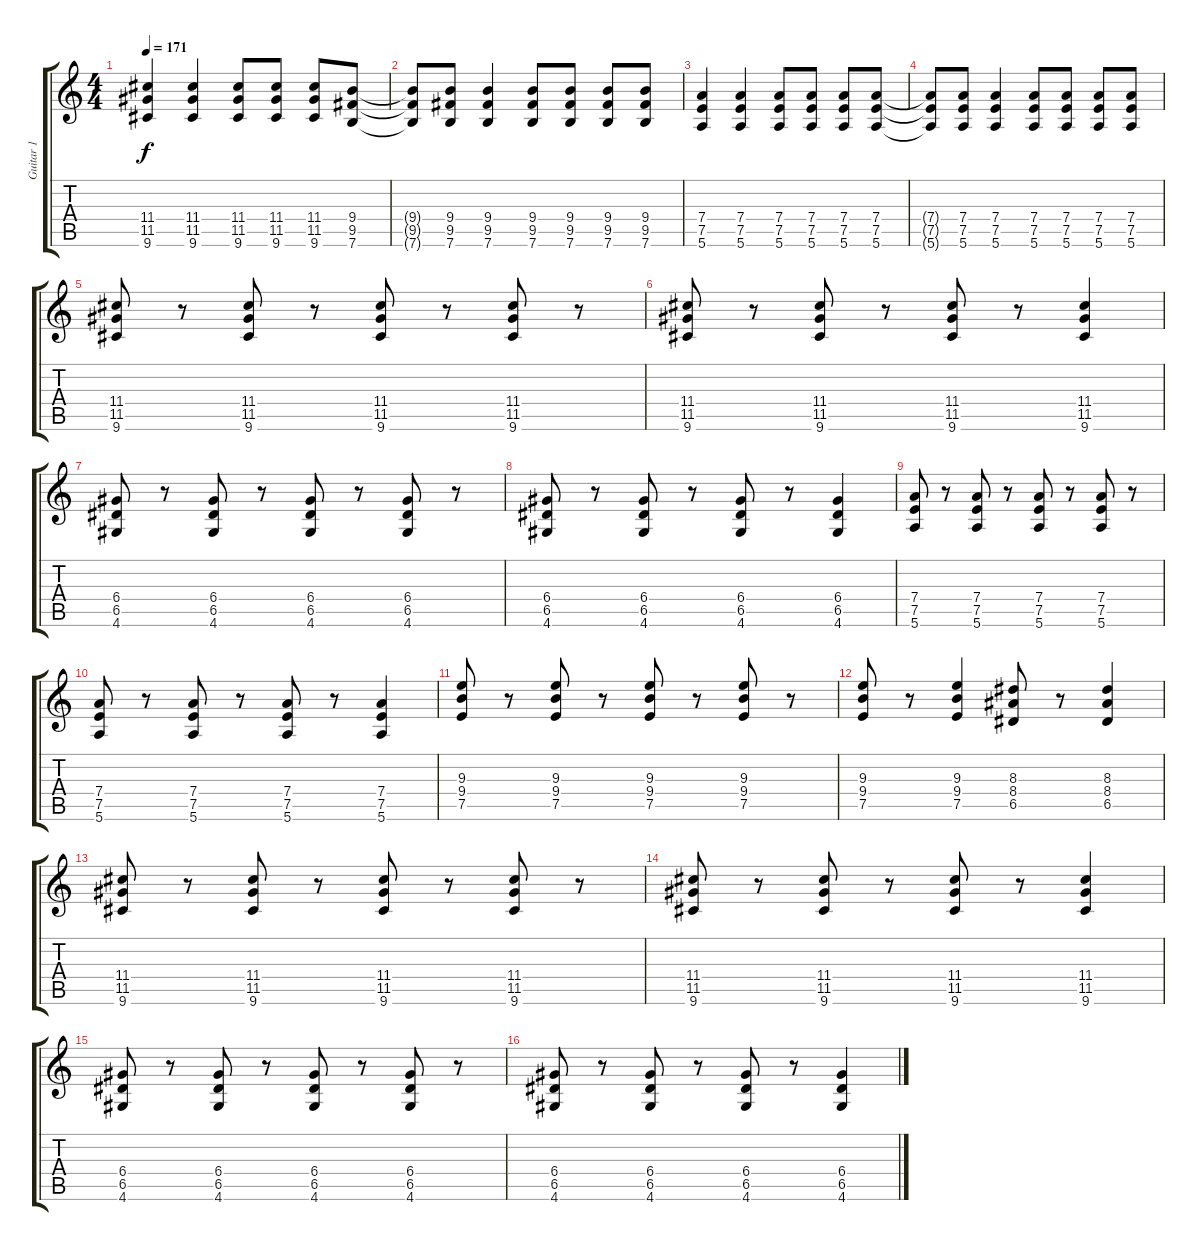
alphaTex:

\track ("Guitar 1" "Guitar 1") {instrument overdrivenguitar}
\staff {score tabs}
\tuning (E4 B3 G3 D3 A2 E2) {hide}
\ts (4 4)
\tempo 171
\clef g2
\ks c
(11.4 11.5 9.6).4{dy f} (11.4 11.5 9.6).4 (11.4 11.5 9.6).8 (11.4 11.5 9.6).8 (11.4 11.5 9.6).8 (9.4 9.5 7.6).8 |
(9.4{t} 9.5{t} 7.6{t}).8 (9.4 9.5 7.6).8 (9.4 9.5 7.6).4 (9.4 9.5 7.6).8 (9.4 9.5 7.6).8 (9.4 9.5 7.6).8 (9.4 9.5 7.6).8 |
(7.4 7.5 5.6).4 (7.4 7.5 5.6).4 (7.4 7.5 5.6).8 (7.4 7.5 5.6).8 (7.4 7.5 5.6).8 (7.4 7.5 5.6).8 |
(7.4{t} 7.5{t} 5.6{t}).8 (7.4 7.5 5.6).8 (7.4 7.5 5.6).4 (7.4 7.5 5.6).8 (7.4 7.5 5.6).8 (7.4 7.5 5.6).8 (7.4 7.5 5.6).8 |
(11.4 11.5 9.6).8 r.8 (11.4 11.5 9.6).8 r.8 (11.4 11.5 9.6).8 r.8 (11.4 11.5 9.6).8 r.8 |
(11.4 11.5 9.6).8 r.8 (11.4 11.5 9.6).8 r.8 (11.4 11.5 9.6).8 r.8 (11.4 11.5 9.6).4 |
(6.4 6.5 4.6).8 r.8 (6.4 6.5 4.6).8 r.8 (6.4 6.5 4.6).8 r.8 (6.4 6.5 4.6).8 r.8 |
(6.4 6.5 4.6).8 r.8 (6.4 6.5 4.6).8 r.8 (6.4 6.5 4.6).8 r.8 (6.4 6.5 4.6).4 |
(7.4 7.5 5.6).8 r.8 (7.4 7.5 5.6).8 r.8 (7.4 7.5 5.6).8 r.8 (7.4 7.5 5.6).8 r.8 |
(7.4 7.5 5.6).8 r.8 (7.4 7.5 5.6).8 r.8 (7.4 7.5 5.6).8 r.8 (7.4 7.5 5.6).4 |
(9.3 9.4 7.5).8 r.8 (9.3 9.4 7.5).8 r.8 (9.3 9.4 7.5).8 r.8 (9.3 9.4 7.5).8 r.8 |
(9.3 9.4 7.5).8 r.8 (9.3 9.4 7.5).4 (8.3 8.4 6.5).8 r.8 (8.3 8.4 6.5).4 |
(11.4 11.5 9.6).8 r.8 (11.4 11.5 9.6).8 r.8 (11.4 11.5 9.6).8 r.8 (11.4 11.5 9.6).8 r.8 |
(11.4 11.5 9.6).8 r.8 (11.4 11.5 9.6).8 r.8 (11.4 11.5 9.6).8 r.8 (11.4 11.5 9.6).4 |
(6.4 6.5 4.6).8 r.8 (6.4 6.5 4.6).8 r.8 (6.4 6.5 4.6).8 r.8 (6.4 6.5 4.6).8 r.8 |
(6.4 6.5 4.6).8 r.8 (6.4 6.5 4.6).8 r.8 (6.4 6.5 4.6).8 r.8 (6.4 6.5 4.6).4
